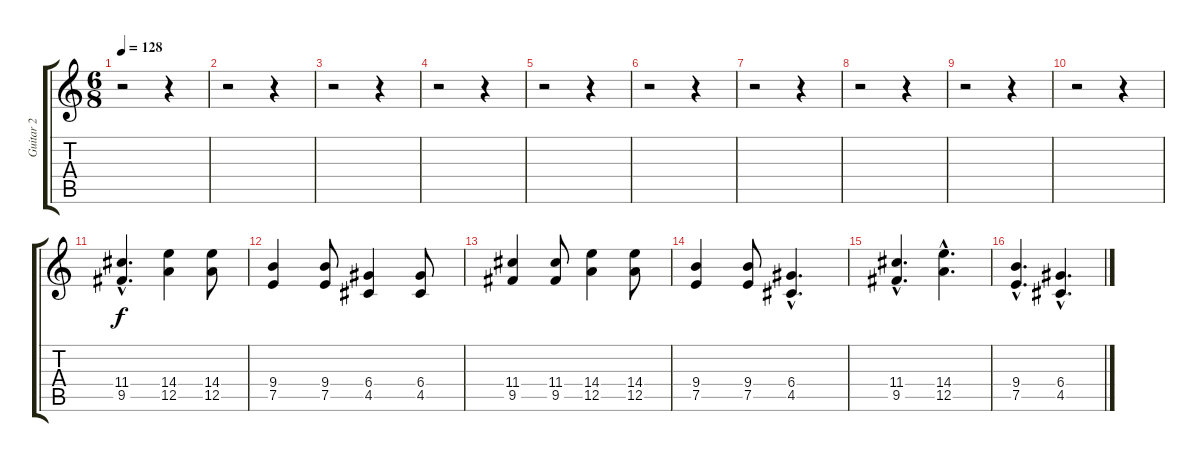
\track ("Guitar 2" "Guitar 2") {instrument distortionguitar}
\staff {score tabs}
\tuning (E4 B3 G3 D3 A2 E2) {hide}
\ts (6 8)
\tempo 128
\clef g2
\ks c
r.2{dy f} r.4 |
r.2 r.4 |
r.2 r.4 |
r.2 r.4 |
r.2 r.4 |
r.2 r.4 |
r.2 r.4 |
r.2 r.4 |
r.2 r.4 |
r.2 r.4 |
(11.4{hac} 9.5{hac}).4{d} (14.4 12.5).4 (14.4 12.5).8 |
(9.4 7.5).4 (9.4 7.5).8 (6.4 4.5).4 (6.4 4.5).8 |
(11.4 9.5).4 (11.4 9.5).8 (14.4 12.5).4 (14.4 12.5).8 |
(9.4 7.5).4 (9.4 7.5).8 (6.4{hac} 4.5{hac}).4{d} |
(11.4{hac} 9.5{hac}).4{d} (14.4{hac} 12.5{hac}).4{d} |
(9.4{hac} 7.5{hac}).4{d} (6.4{hac} 4.5{hac}).4{d}
